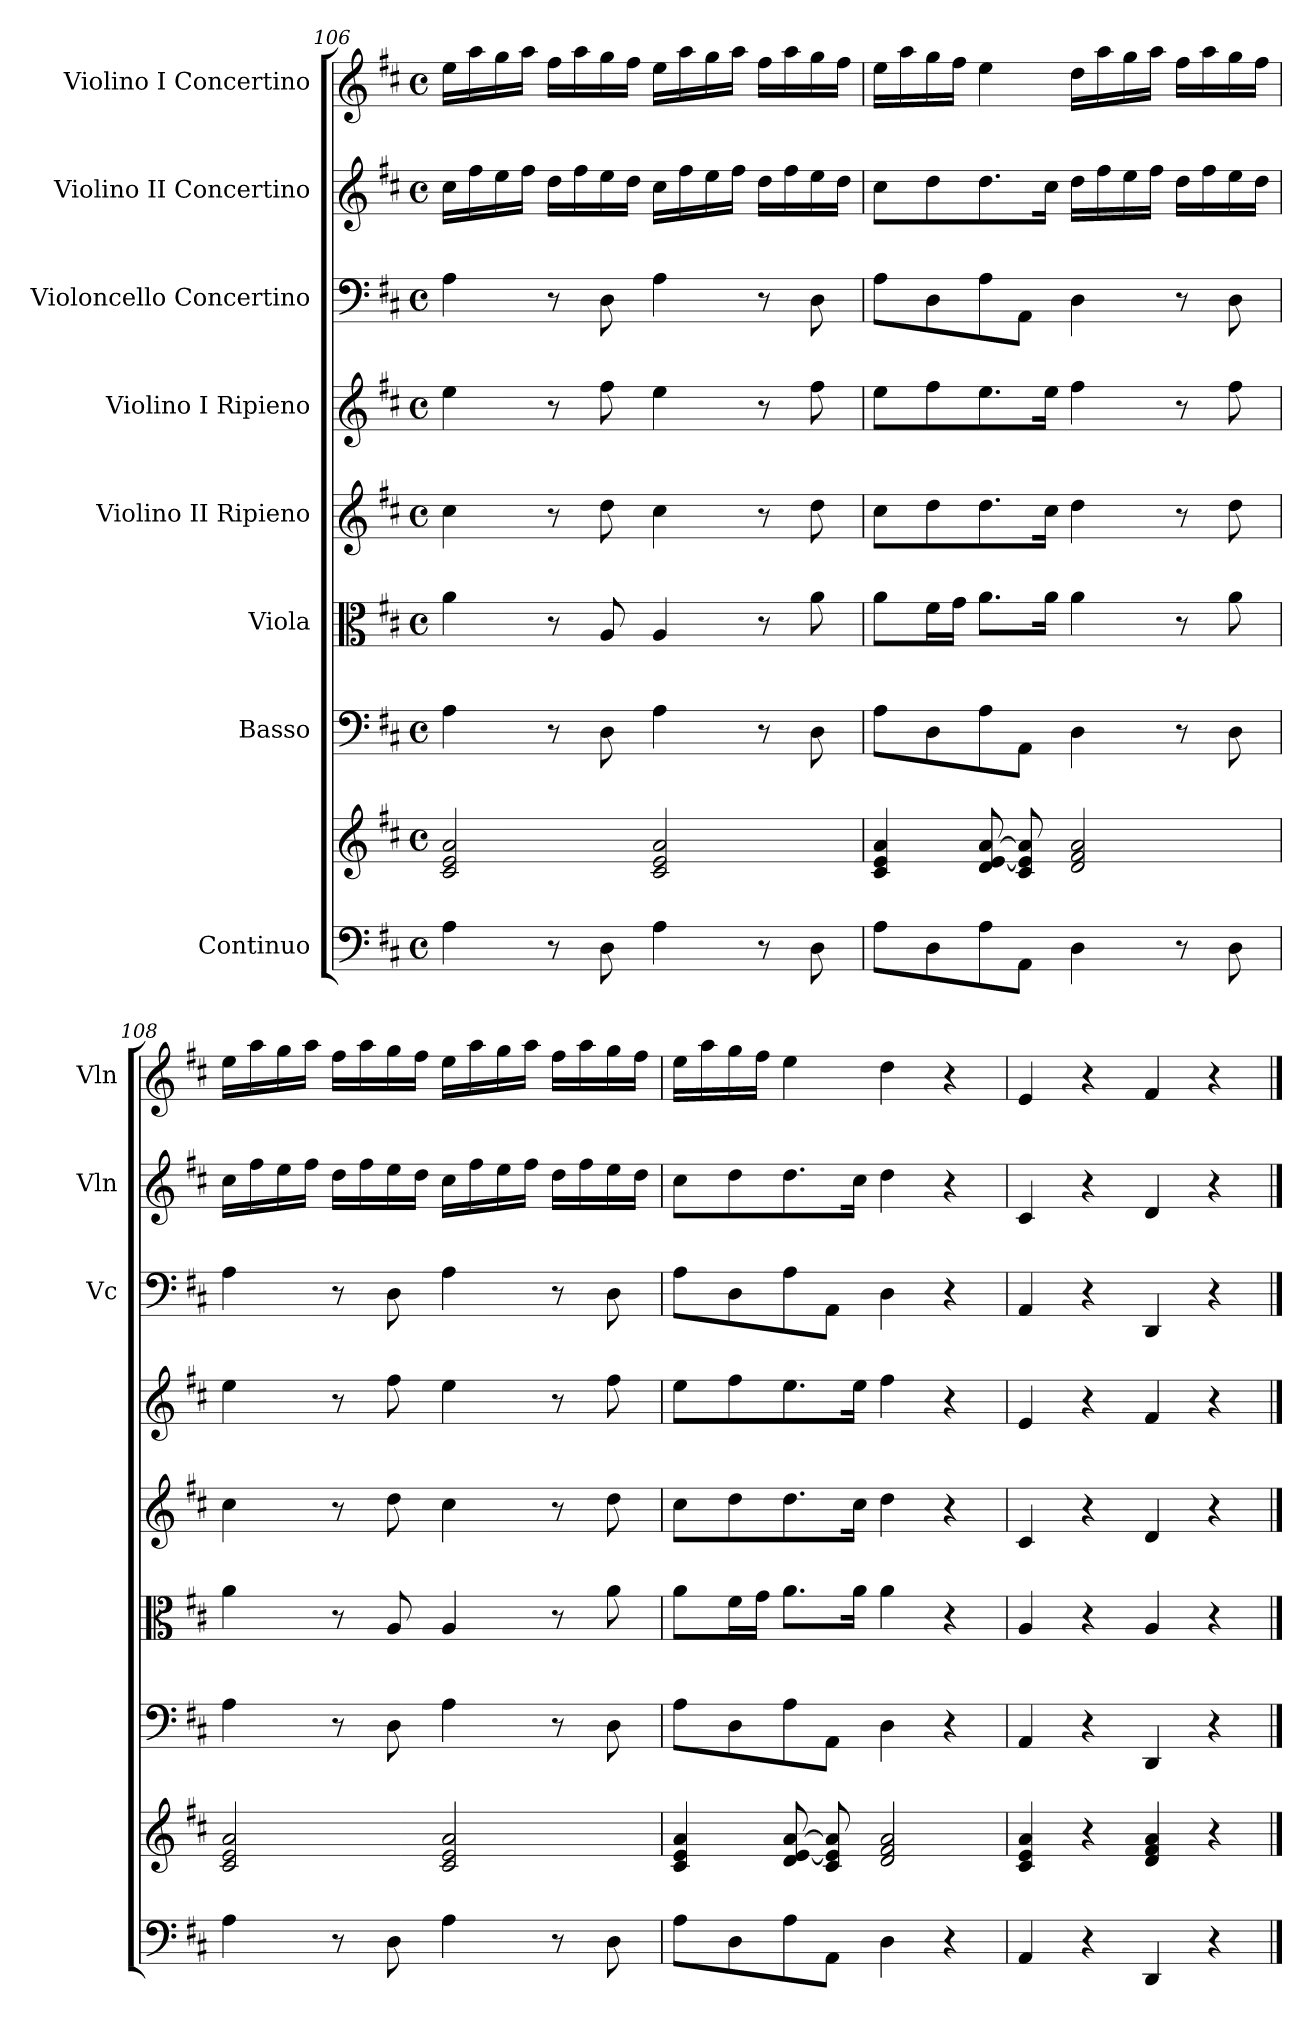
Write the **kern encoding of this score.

**kern	**kern	**kern	**kern	**kern	**kern	**kern	**kern	**kern
*part8	*part8	*part7	*part6	*part5	*part4	*part3	*part2	*part1
*staff9	*staff8	*staff7	*staff6	*staff5	*staff4	*staff3	*staff2	*staff1
*I"Continuo	*	*I"Basso	*I"Viola	*I"Violino II Ripieno	*I"Violino I Ripieno	*I"Violoncello Concertino	*I"Violino II Concertino	*I"Violino I Concertino
*	*	*	*	*	*	*I'Vc	*I'Vln	*I'Vln
*clefF4	*clefG2	*clefF4	*clefC3	*clefG2	*clefG2	*clefF4	*clefG2	*clefG2
*k[f#c#]	*k[f#c#]	*k[f#c#]	*k[f#c#]	*k[f#c#]	*k[f#c#]	*k[f#c#]	*k[f#c#]	*k[f#c#]
*M4/4	*M4/4	*M4/4	*M4/4	*M4/4	*M4/4	*M4/4	*M4/4	*M4/4
*met(c)	*met(c)	*met(c)	*met(c)	*met(c)	*met(c)	*met(c)	*met(c)	*met(c)
=106	=106	=106	=106	=106	=106	=106	=106	=106
4A\	2c#/ 2e/ 2a/	4A\	4a\	4cc#\	4ee\	4A\	16cc#\LL	16ee\LL
.	.	.	.	.	.	.	16ff#\	16aa\
.	.	.	.	.	.	.	16ee\	16gg\
.	.	.	.	.	.	.	16ff#\JJ	16aa\JJ
8r	.	8r	8r	8r	8r	8r	16dd\LL	16ff#\LL
.	.	.	.	.	.	.	16ff#\	16aa\
8D\	.	8D\	8A/	8dd\	8ff#\	8D\	16ee\	16gg\
.	.	.	.	.	.	.	16dd\JJ	16ff#\JJ
4A\	2c#/ 2e/ 2a/	4A\	4A/	4cc#\	4ee\	4A\	16cc#\LL	16ee\LL
.	.	.	.	.	.	.	16ff#\	16aa\
.	.	.	.	.	.	.	16ee\	16gg\
.	.	.	.	.	.	.	16ff#\JJ	16aa\JJ
8r	.	8r	8r	8r	8r	8r	16dd\LL	16ff#\LL
.	.	.	.	.	.	.	16ff#\	16aa\
8D\	.	8D\	8a\	8dd\	8ff#\	8D\	16ee\	16gg\
.	.	.	.	.	.	.	16dd\JJ	16ff#\JJ
!!LO:PB:g=z
=107	=107	=107	=107	=107	=107	=107	=107	=107
8A\L	4c#/ 4e/ 4a/	8A\L	8a\L	8cc#\L	8ee\L	8A\L	8cc#\L	16ee\LL
.	.	.	.	.	.	.	.	16aa\
8D\	.	8D\	16f#\L	8dd\	8ff#\	8D\	8dd\	16gg\
.	.	.	16g\JJ	.	.	.	.	16ff#\JJ
8A\	8d/ [8e/ [8a/	8A\	8.a\L	8.dd\	8.ee\	8A\	8.dd\	4ee\
8AA/J	8c#/ 8e/] 8a/]	8AA\J	.	.	.	8AA\J	.	.
.	.	.	16a\Jk	16cc#\Jk	16ee\Jk	.	16cc#\Jk	.
4D\	2d/ 2f#/ 2a/	4D\	4a\	4dd\	4ff#\	4D\	16dd\LL	16dd\LL
.	.	.	.	.	.	.	16ff#\	16aa\
.	.	.	.	.	.	.	16ee\	16gg\
.	.	.	.	.	.	.	16ff#\JJ	16aa\JJ
8r	.	8r	8r	8r	8r	8r	16dd\LL	16ff#\LL
.	.	.	.	.	.	.	16ff#\	16aa\
8D\	.	8D\	8a\	8dd\	8ff#\	8D\	16ee\	16gg\
.	.	.	.	.	.	.	16dd\JJ	16ff#\JJ
=108	=108	=108	=108	=108	=108	=108	=108	=108
4A\	2c#/ 2e/ 2a/	4A\	4a\	4cc#\	4ee\	4A\	16cc#\LL	16ee\LL
.	.	.	.	.	.	.	16ff#\	16aa\
.	.	.	.	.	.	.	16ee\	16gg\
.	.	.	.	.	.	.	16ff#\JJ	16aa\JJ
8r	.	8r	8r	8r	8r	8r	16dd\LL	16ff#\LL
.	.	.	.	.	.	.	16ff#\	16aa\
8D\	.	8D\	8A/	8dd\	8ff#\	8D\	16ee\	16gg\
.	.	.	.	.	.	.	16dd\JJ	16ff#\JJ
4A\	2c#/ 2e/ 2a/	4A\	4A/	4cc#\	4ee\	4A\	16cc#\LL	16ee\LL
.	.	.	.	.	.	.	16ff#\	16aa\
.	.	.	.	.	.	.	16ee\	16gg\
.	.	.	.	.	.	.	16ff#\JJ	16aa\JJ
8r	.	8r	8r	8r	8r	8r	16dd\LL	16ff#\LL
.	.	.	.	.	.	.	16ff#\	16aa\
8D\	.	8D\	8a\	8dd\	8ff#\	8D\	16ee\	16gg\
.	.	.	.	.	.	.	16dd\JJ	16ff#\JJ
=109	=109	=109	=109	=109	=109	=109	=109	=109
8A\L	4c#/ 4e/ 4a/	8A\L	8a\L	8cc#\L	8ee\L	8A\L	8cc#\L	16ee\LL
.	.	.	.	.	.	.	.	16aa\
8D\	.	8D\	16f#\L	8dd\	8ff#\	8D\	8dd\	16gg\
.	.	.	16g\JJ	.	.	.	.	16ff#\JJ
8A\	8d/ [8e/ [8a/	8A\	8.a\L	8.dd\	8.ee\	8A\	8.dd\	4ee\
8AA/J	8c#/ 8e/] 8a/]	8AA\J	.	.	.	8AA\J	.	.
.	.	.	16a\Jk	16cc#\Jk	16ee\Jk	.	16cc#\Jk	.
4D\	2d/ 2f#/ 2a/	4D\	4a\	4dd\	4ff#\	4D\	4dd\	4dd\
4r	.	4r	4r	4r	4r	4r	4r	4r
=110	=110	=110	=110	=110	=110	=110	=110	=110
4AA/	4c#/ 4e/ 4a/	4AA/	4A/	4c#/	4e/	4AA/	4c#/	4e/
4r	4r	4r	4r	4r	4r	4r	4r	4r
4DD/	4d/ 4f#/ 4a/	4DD/	4A/	4d/	4f#/	4DD/	4d/	4f#/
4r	4r	4r	4r	4r	4r	4r	4r	4r
==	==	==	==	==	==	==	==	==
*-	*-	*-	*-	*-	*-	*-	*-	*-
